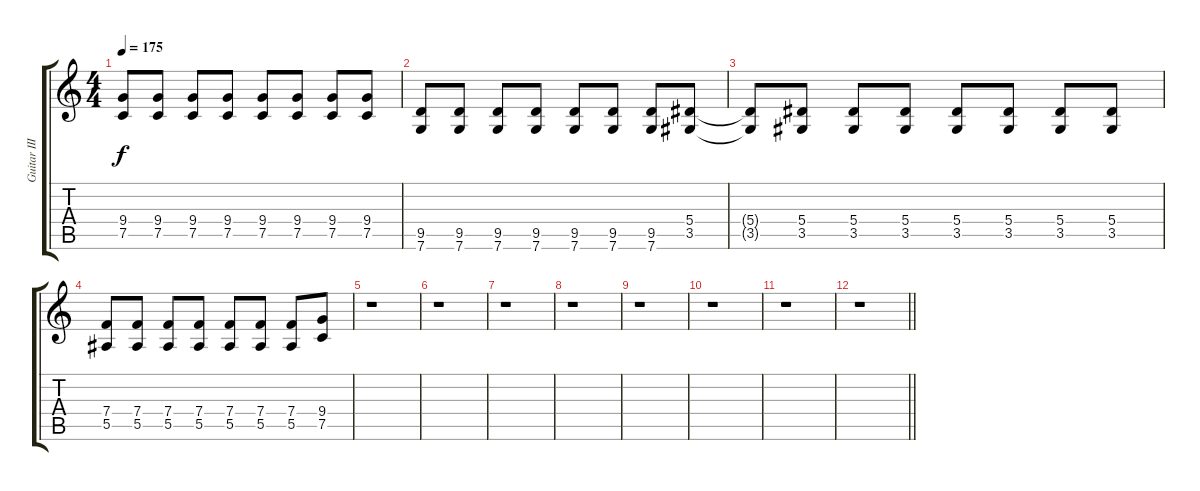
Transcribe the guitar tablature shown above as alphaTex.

\track ("Guitar III" "Guitar III") {instrument distortionguitar}
\staff {score tabs}
\tuning (C4 G3 Eb3 Bb2 F2 C2) {hide}
\ts (4 4)
\tempo 175
\clef g2
\ks c
(9.4 7.5).8{dy f} (9.4 7.5).8 (9.4 7.5).8 (9.4 7.5).8 (9.4 7.5).8 (9.4 7.5).8 (9.4 7.5).8 (9.4 7.5).8 |
(9.5 7.6).8 (9.5 7.6).8 (9.5 7.6).8 (9.5 7.6).8 (9.5 7.6).8 (9.5 7.6).8 (9.5 7.6).8 (5.4 3.5).8 |
(5.4{t} 3.5{t}).8 (5.4 3.5).8 (5.4 3.5).8 (5.4 3.5).8 (5.4 3.5).8 (5.4 3.5).8 (5.4 3.5).8 (5.4 3.5).8 |
(7.4 5.5).8 (7.4 5.5).8 (7.4 5.5).8 (7.4 5.5).8 (7.4 5.5).8 (7.4 5.5).8 (7.4 5.5).8 (9.4 7.5).8 |
r.1 |
r.1 |
r.1 |
r.1 |
r.1 |
r.1 |
r.1 |
\barLineRight lightlight
r.1
